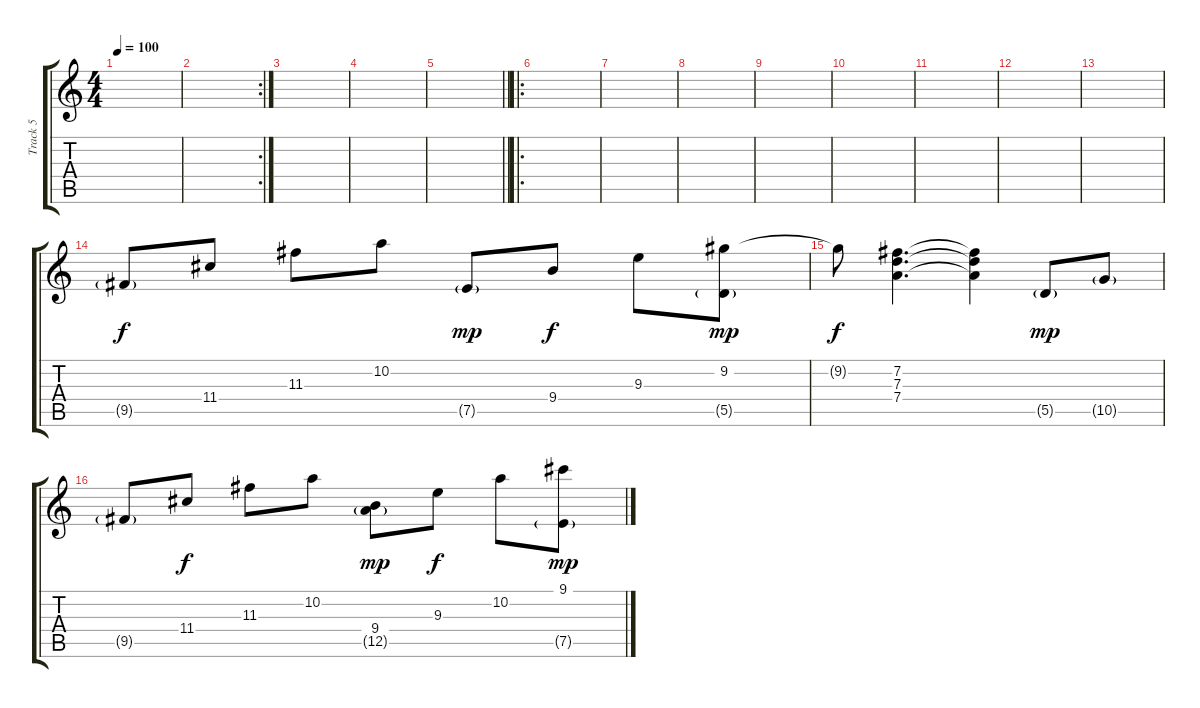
\track ("Track 5" "Track 5") {instrument acousticguitarsteel}
\staff {score tabs}
\tuning (E4 B3 G3 D3 A2 E2) {hide}
\ts (4 4)
\tempo 100
\clef g2
\ks c
|
\rc 2
|
|
|
\barLineRight lightlight
|
\ro
|
|
|
|
|
|
|
|
9.5{g}.8 11.4.8{dy f} 11.3.8 10.2.8 7.5{g}.8{dy mp} 9.4.8{dy f} 9.3.8 (9.2 5.5{g}).8{dy mp} |
9.2{t}.8{dy f} (7.2 7.3 7.4).4{d} (7.2{t} 7.3{t} 7.4{t}).4 5.5{g}.8{dy mp} 10.5{g}.8 |
9.5{g}.8 11.4.8{dy f} 11.3.8 10.2.8 (9.4 12.5{g}).8{dy mp} 9.3.8{dy f} 10.2.8 (9.1 7.5{g}).8{dy mp}
